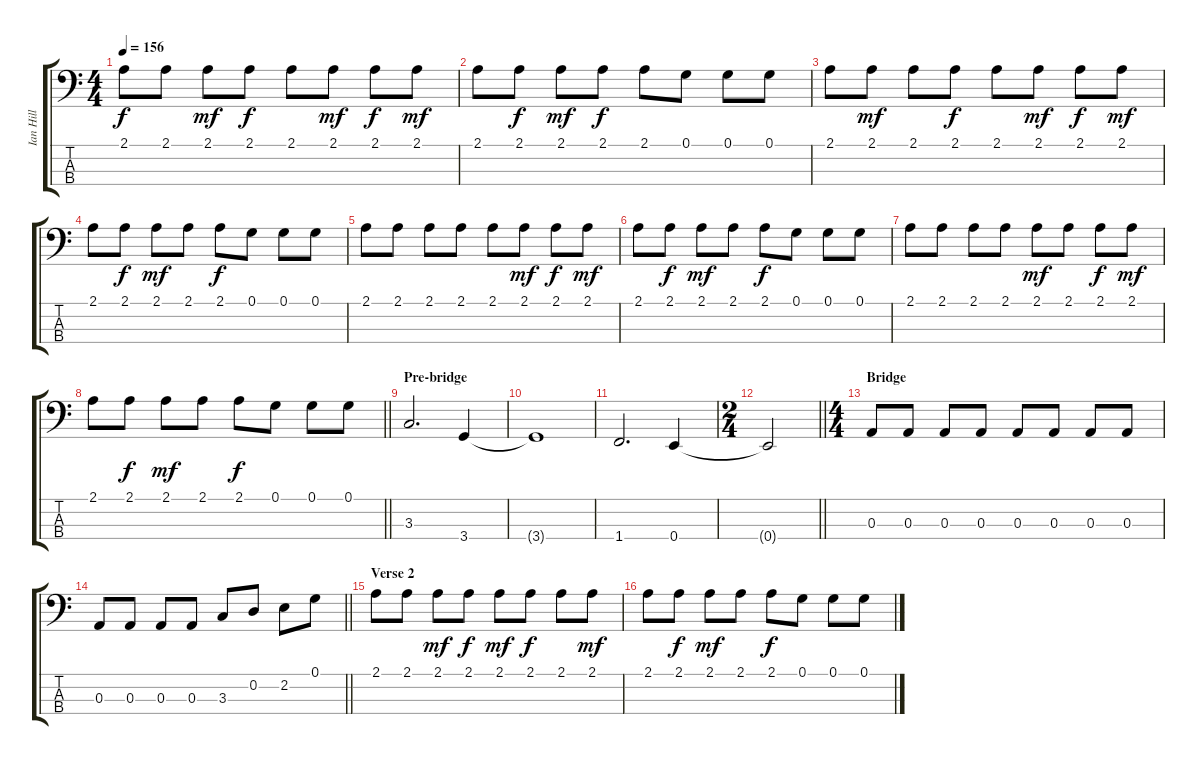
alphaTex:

\track ("Ian Hill" "Ian Hill") {instrument electricbassfinger}
\staff {score tabs}
\tuning (G2 D2 A1 E1) {hide}
\ts (4 4)
\tempo 156
\clef f4
\ks c
2.1.8{dy f} 2.1.8 2.1.8{dy mf} 2.1.8{dy f} 2.1.8 2.1.8{dy mf} 2.1.8{dy f} 2.1.8{dy mf} |
2.1.8 2.1.8{dy f} 2.1.8{dy mf} 2.1.8{dy f} 2.1.8 0.1.8 0.1.8 0.1.8 |
2.1.8 2.1.8{dy mf} 2.1.8 2.1.8{dy f} 2.1.8 2.1.8{dy mf} 2.1.8{dy f} 2.1.8{dy mf} |
2.1.8 2.1.8{dy f} 2.1.8{dy mf} 2.1.8 2.1.8{dy f} 0.1.8 0.1.8 0.1.8 |
2.1.8 2.1.8 2.1.8 2.1.8 2.1.8 2.1.8{dy mf} 2.1.8{dy f} 2.1.8{dy mf} |
2.1.8 2.1.8{dy f} 2.1.8{dy mf} 2.1.8 2.1.8{dy f} 0.1.8 0.1.8 0.1.8 |
2.1.8 2.1.8 2.1.8 2.1.8 2.1.8{dy mf} 2.1.8 2.1.8{dy f} 2.1.8{dy mf} |
\barLineRight lightlight
2.1.8 2.1.8{dy f} 2.1.8{dy mf} 2.1.8 2.1.8{dy f} 0.1.8 0.1.8 0.1.8 |
\section ("" "Pre-bridge")
3.3.2{d} 3.4.4 |
3.4{t}.1 |
1.4.2{d} 0.4.4 |
\ts (2 4)
\barLineRight lightlight
0.4{t}.2 |
\ts (4 4)
\section ("" "Bridge")
0.3.8 0.3.8 0.3.8 0.3.8 0.3.8 0.3.8 0.3.8 0.3.8 |
\barLineRight lightlight
0.3.8 0.3.8 0.3.8 0.3.8 3.3.8 0.2.8 2.2.8 0.1.8 |
\section ("" "Verse 2")
2.1.8 2.1.8 2.1.8{dy mf} 2.1.8{dy f} 2.1.8{dy mf} 2.1.8{dy f} 2.1.8 2.1.8{dy mf} |
2.1.8 2.1.8{dy f} 2.1.8{dy mf} 2.1.8 2.1.8{dy f} 0.1.8 0.1.8 0.1.8
